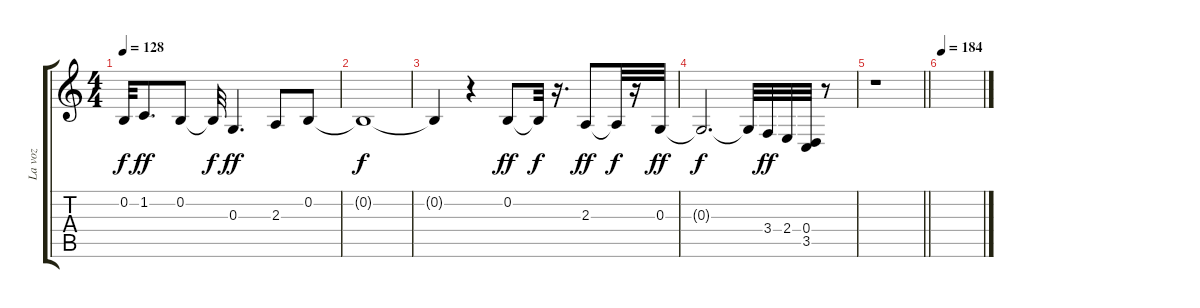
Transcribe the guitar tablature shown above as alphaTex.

\track ("La voz" "La voz") {instrument altosax}
\staff {score tabs}
\tuning (E4 B3 G3 D3 A2 E2) {hide}
\ts (4 4)
\tempo 128
\clef g2
\ks c
0.2{t}.32{dy f} 1.2.8{d dy ff} 0.2.8 0.2{t}.32{dy f} 0.3.4{d dy ff} 2.3.8 0.2.8 |
0.2{t}.1{dy f} |
0.2{t}.4 r.4 0.2.8{dy ff} 0.2{t}.32{dy f} r.16{d} 2.3.8{dy ff} 2.3{t}.32{dy f} r.16 0.3.32{dy ff} |
0.3{t}.2{d dy f} 0.3{t}.32 3.4.32{dy ff} 2.4.32 (0.4 3.5).32 r.8 |
\barLineRight lightlight
r.1 |
\tempo 184
